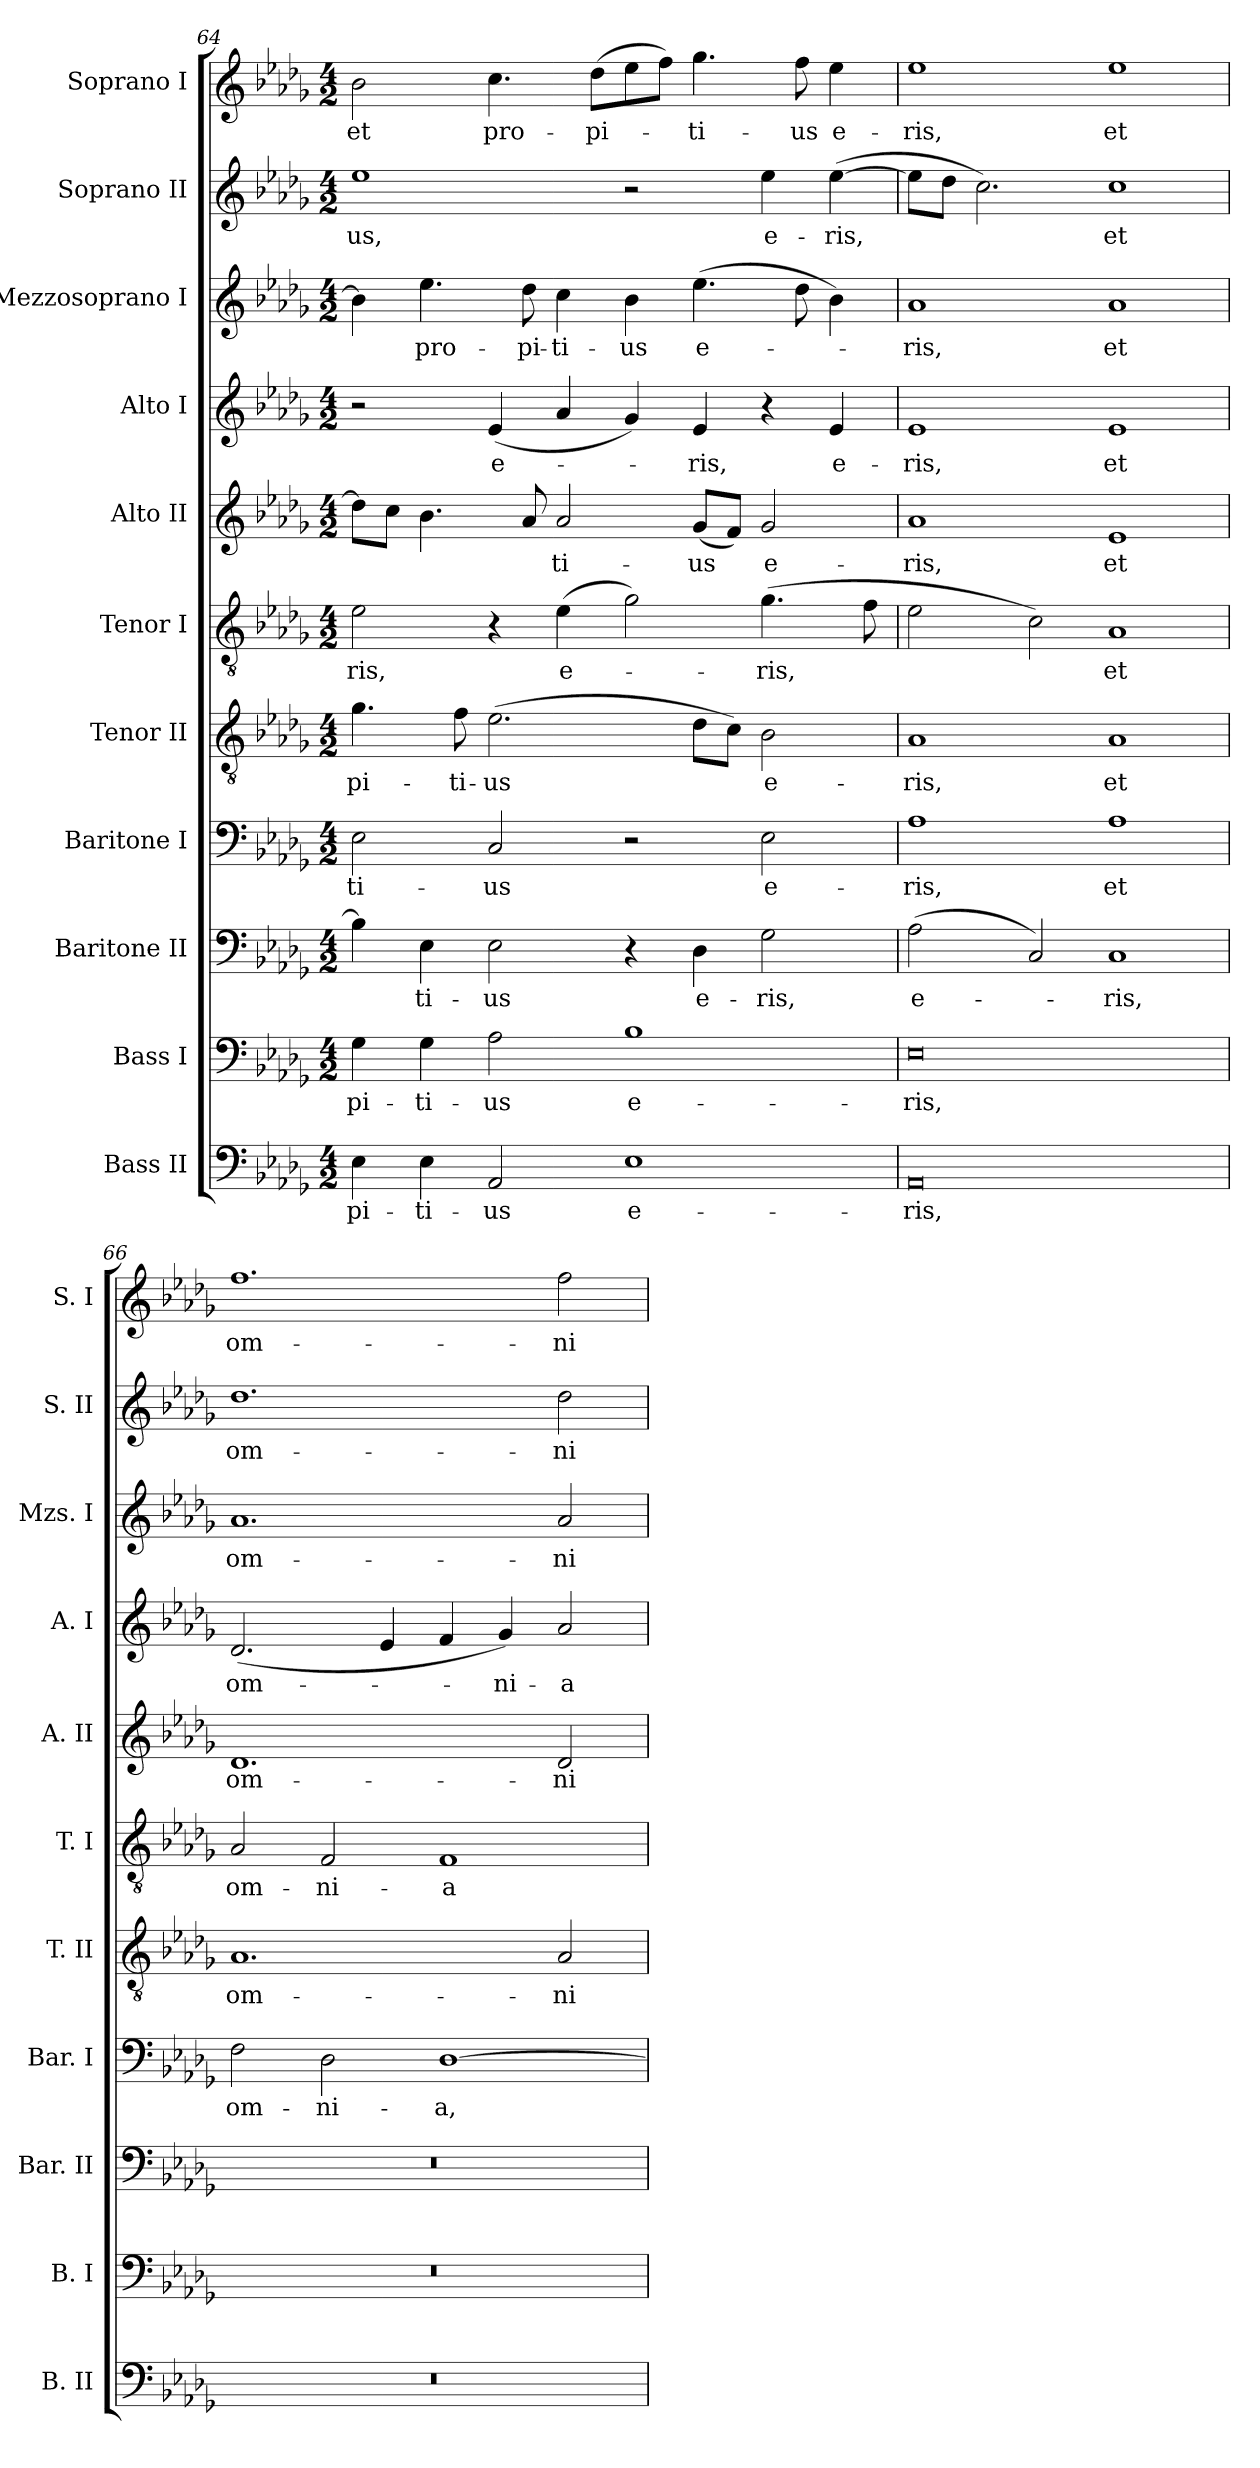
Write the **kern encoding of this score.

**kern	**text	**kern	**text	**kern	**text	**kern	**text	**kern	**text	**kern	**text	**kern	**text	**kern	**text	**kern	**text	**kern	**text	**kern	**text
*part11	*part11	*part10	*part10	*part9	*part9	*part8	*part8	*part7	*part7	*part6	*part6	*part5	*part5	*part4	*part4	*part3	*part3	*part2	*part2	*part1	*part1
*staff11	*staff11	*staff10	*staff10	*staff9	*staff9	*staff8	*staff8	*staff7	*staff7	*staff6	*staff6	*staff5	*staff5	*staff4	*staff4	*staff3	*staff3	*staff2	*staff2	*staff1	*staff1
*I"Bass II	*	*I"Bass I	*	*I"Baritone II	*	*I"Baritone I	*	*I"Tenor II	*	*I"Tenor I	*	*I"Alto II	*	*I"Alto I	*	*I"Mezzosoprano I	*	*I"Soprano II	*	*I"Soprano I	*
*I'B. II	*	*I'B. I	*	*I'Bar. II	*	*I'Bar. I	*	*I'T. II	*	*I'T. I	*	*I'A. II	*	*I'A. I	*	*I'Mzs. I	*	*I'S. II	*	*I'S. I	*
!!LO:PB:g=z
*clefF4	*	*clefF4	*	*clefF4	*	*clefF4	*	*clefGv2	*	*clefGv2	*	*clefG2	*	*clefG2	*	*clefG2	*	*clefG2	*	*clefG2	*
*k[b-e-a-d-g-]	*	*k[b-e-a-d-g-]	*	*k[b-e-a-d-g-]	*	*k[b-e-a-d-g-]	*	*k[b-e-a-d-g-]	*	*k[b-e-a-d-g-]	*	*k[b-e-a-d-g-]	*	*k[b-e-a-d-g-]	*	*k[b-e-a-d-g-]	*	*k[b-e-a-d-g-]	*	*k[b-e-a-d-g-]	*
*D-:	*	*D-:	*	*D-:	*	*D-:	*	*D-:	*	*D-:	*	*D-:	*	*D-:	*	*D-:	*	*D-:	*	*D-:	*
*M4/2	*	*M4/2	*	*M4/2	*	*M4/2	*	*M4/2	*	*M4/2	*	*M4/2	*	*M4/2	*	*M4/2	*	*M4/2	*	*M4/2	*
=64	=64	=64	=64	=64	=64	=64	=64	=64	=64	=64	=64	=64	=64	=64	=64	=64	=64	=64	=64	=64	=64
4E-\	-pi-	4G-\	-pi-	4B-\]	.	2E-\	-ti-	4.g-\	-pi-	2e-\	-ris,	8dd-\L]	.	2r	.	4b-\]	.	1ee-	-us,	2b-\	et
.	.	.	.	.	.	.	.	.	.	.	.	8cc\J	.	.	.	.	.	.	.	.	.
4E-\	-ti-	4G-\	-ti-	4E-\	-ti-	.	.	.	.	.	.	4.b-\	.	.	.	4.ee-\	pro-	.	.	.	.
.	.	.	.	.	.	.	.	8f\	-ti-	.	.	.	.	.	.	.	.	.	.	.	.
2AA-/	-us	2A-\	-us	2E-\	-us	2C/	-us	(2.e-\	-us	4r	.	.	.	(4e-/	e-	.	.	.	.	4.cc\	pro-
.	.	.	.	.	.	.	.	.	.	.	.	8a-/	.	.	.	8dd-\	-pi-	.	.	.	.
.	.	.	.	.	.	.	.	.	.	(4e-\	e-	2a-/	-ti-	4a-/	.	4cc\	-ti-	.	.	.	.
.	.	.	.	.	.	.	.	.	.	.	.	.	.	.	.	.	.	.	.	(8dd-\L	-pi-
1E-	e-	1B-	e-	4r	.	2r	.	.	.	2g-\)	.	.	.	4g-/)	.	4b-\	-us	2r	.	8ee-\	.
.	.	.	.	.	.	.	.	.	.	.	.	.	.	.	.	.	.	.	.	8ff\J)	.
.	.	.	.	4D-\	e-	.	.	8d-\L	.	.	.	(8g-/L	-us	4e-/	-ris,	(4.ee-\	e-	.	.	4.gg-\	-ti-
.	.	.	.	.	.	.	.	8c\J)	.	.	.	8f/J)	.	.	.	.	.	.	.	.	.
.	.	.	.	2G-\	-ris,	2E-\	e-	2B-\	e-	(4.g-\	-ris,	2g-/	e-	4r	.	.	.	4ee-\	e-	.	.
.	.	.	.	.	.	.	.	.	.	.	.	.	.	.	.	8dd-\	.	.	.	8ff\	-us
.	.	.	.	.	.	.	.	.	.	.	.	.	.	4e-/	e-	4b-\)	.	([4ee-\	-ris,	4ee-\	e-
.	.	.	.	.	.	.	.	.	.	8f\	.	.	.	.	.	.	.	.	.	.	.
=65	=65	=65	=65	=65	=65	=65	=65	=65	=65	=65	=65	=65	=65	=65	=65	=65	=65	=65	=65	=65	=65
0AA-	-ris,	0E-	-ris,	(2A-\	e-	1A-	-ris,	1A-	-ris,	2e-\	.	1a-	-ris,	1e-	-ris,	1a-	-ris,	8ee-\L]	.	1ee-	-ris,
.	.	.	.	.	.	.	.	.	.	.	.	.	.	.	.	.	.	8dd-\J	.	.	.
.	.	.	.	.	.	.	.	.	.	.	.	.	.	.	.	.	.	2.cc\)	.	.	.
.	.	.	.	2C/)	.	.	.	.	.	2c\)	.	.	.	.	.	.	.	.	.	.	.
.	.	.	.	1C	-ris,	1A-	et	1A-	et	1A-	et	1e-	et	1e-	et	1a-	et	1cc	et	1ee-	et
=66	=66	=66	=66	=66	=66	=66	=66	=66	=66	=66	=66	=66	=66	=66	=66	=66	=66	=66	=66	=66	=66
0r	.	0r	.	0r	.	2F\	om-	1.A-	om-	2A-/	om-	1.d-	om-	(2.d-/	om-	1.a-	om-	1.dd-	om-	1.ff	om-
.	.	.	.	.	.	2D-\	-ni-	.	.	2F/	-ni-	.	.	.	.	.	.	.	.	.	.
.	.	.	.	.	.	.	.	.	.	.	.	.	.	4e-/	.	.	.	.	.	.	.
.	.	.	.	.	.	[1D-	-a,	.	.	1F	-a	.	.	4f/	.	.	.	.	.	.	.
.	.	.	.	.	.	.	.	.	.	.	.	.	.	4g-/)	-ni-	.	.	.	.	.	.
.	.	.	.	.	.	.	.	2A-/	-ni-	.	.	2d-/	-ni-	2a-/	-a	2a-/	-ni-	2dd-\	-ni-	2ff\	-ni-
=	=	=	=	=	=	=	=	=	=	=	=	=	=	=	=	=	=	=	=	=	=
*-	*-	*-	*-	*-	*-	*-	*-	*-	*-	*-	*-	*-	*-	*-	*-	*-	*-	*-	*-	*-	*-
